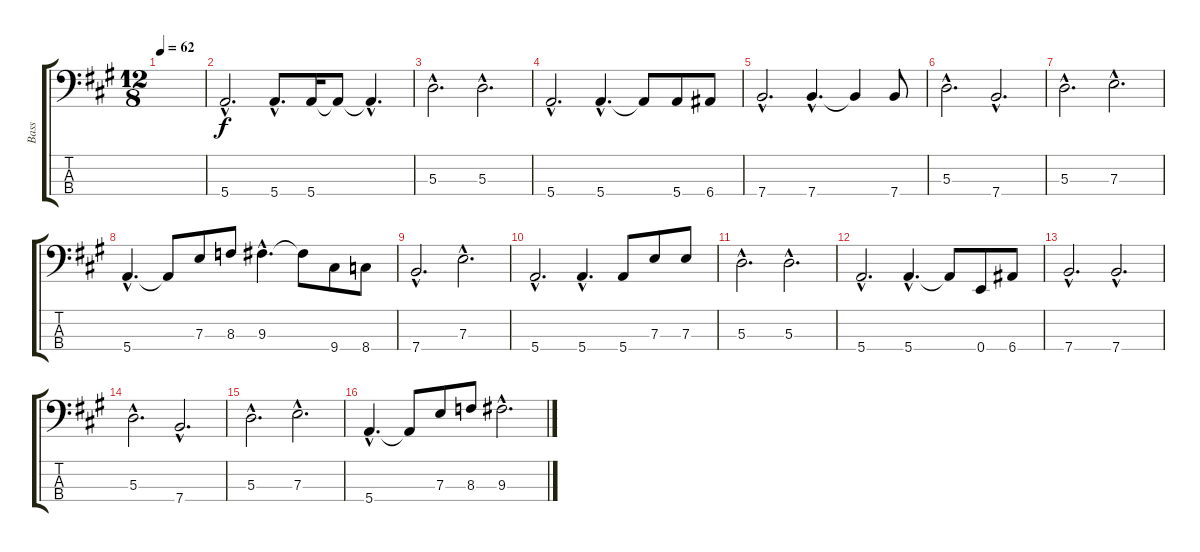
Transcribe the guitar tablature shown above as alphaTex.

\track ("Bass" "Bass") {instrument electricbassfinger}
\staff {score tabs}
\tuning (G2 D2 A1 E1) {hide}
\ts (12 8)
\tempo 62
\clef f4
\ks a
|
5.4{hac}.2{d} 5.4{hac}.8{d} 5.4.16 5.4{t}.8 5.4{hac t}.4{d} |
5.3{hac}.2{d} 5.3{hac}.2{d} |
5.4{hac}.2{d} 5.4{hac}.4{d} 5.4{t}.8 5.4.8 6.4.8 |
7.4{hac}.2{d} 7.4{hac}.4{d} 7.4{t}.4 7.4.8 |
5.3{hac}.2{d} 7.4{hac}.2{d} |
5.3{hac}.2{d} 7.3{hac}.2{d} |
5.4{hac}.4{d} 5.4{t}.8 7.3.8 8.3.8 9.3{hac}.4{d} 9.3{t}.8 9.4.8 8.4.8 |
7.4{hac}.2{d} 7.3{hac}.2{d} |
5.4{hac}.2{d} 5.4{hac}.4{d} 5.4.8 7.3.8 7.3.8 |
5.3{hac}.2{d} 5.3{hac}.2{d} |
5.4{hac}.2{d} 5.4{hac}.4{d} 5.4{t}.8 0.4.8 6.4.8 |
7.4{hac}.2{d} 7.4{hac}.2{d} |
5.3{hac}.2{d} 7.4{hac}.2{d} |
5.3{hac}.2{d} 7.3{hac}.2{d} |
5.4{hac}.4{d} 5.4{t}.8 7.3.8 8.3.8 9.3{hac}.2{d}
